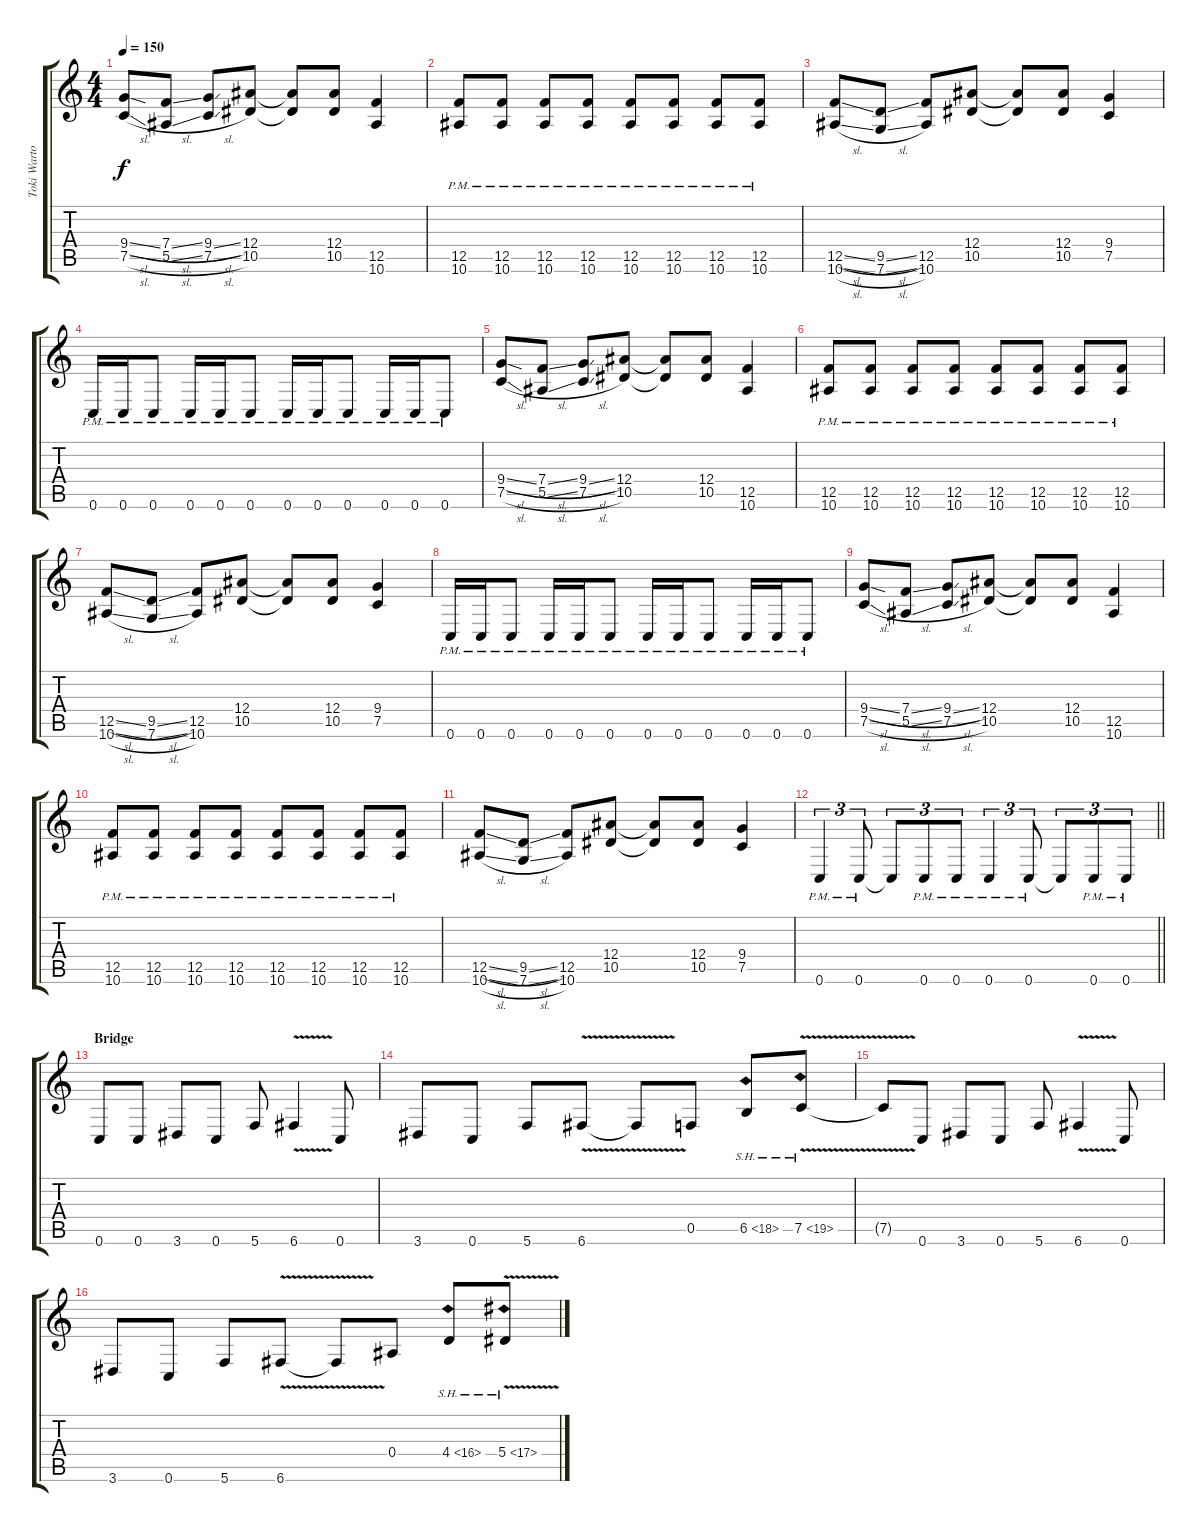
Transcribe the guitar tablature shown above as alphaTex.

\track ("Toki Wartooth (Lead Guitar 2)" "Toki Warto") {instrument distortionguitar}
\staff {score tabs}
\tuning (C4 G3 Eb3 Bb2 F2 C2) {hide}
\ts (4 4)
\tempo 150
\clef g2
\ks c
(9.4{sl} 7.5{sl}).8{dy f} (7.4{sl} 5.5{sl}).8 (9.4{sl} 7.5{sl}).8 (12.4 10.5).8 (12.4{t} 10.5{t}).8 (12.4 10.5).8 (12.5 10.6).4 |
(12.5{pm} 10.6{pm}).8 (12.5{pm} 10.6{pm}).8 (12.5{pm} 10.6{pm}).8 (12.5{pm} 10.6{pm}).8 (12.5{pm} 10.6{pm}).8 (12.5{pm} 10.6{pm}).8 (12.5{pm} 10.6{pm}).8 (12.5{pm} 10.6{pm}).8 |
(12.5{sl} 10.6{sl}).8 (9.5{sl} 7.6{sl}).8 (12.5 10.6).8 (12.4 10.5).8 (12.4{t} 10.5{t}).8 (12.4 10.5).8 (9.4 7.5).4 |
0.6{pm}.16 0.6{pm}.16 0.6{pm}.8 0.6{pm}.16 0.6{pm}.16 0.6{pm}.8 0.6{pm}.16 0.6{pm}.16 0.6{pm}.8 0.6{pm}.16 0.6{pm}.16 0.6{pm}.8 |
(9.4{sl} 7.5{sl}).8 (7.4{sl} 5.5{sl}).8 (9.4{sl} 7.5{sl}).8 (12.4 10.5).8 (12.4{t} 10.5{t}).8 (12.4 10.5).8 (12.5 10.6).4 |
(12.5{pm} 10.6{pm}).8 (12.5{pm} 10.6{pm}).8 (12.5{pm} 10.6{pm}).8 (12.5{pm} 10.6{pm}).8 (12.5{pm} 10.6{pm}).8 (12.5{pm} 10.6{pm}).8 (12.5{pm} 10.6{pm}).8 (12.5{pm} 10.6{pm}).8 |
(12.5{sl} 10.6{sl}).8 (9.5{sl} 7.6{sl}).8 (12.5 10.6).8 (12.4 10.5).8 (12.4{t} 10.5{t}).8 (12.4 10.5).8 (9.4 7.5).4 |
0.6{pm}.16 0.6{pm}.16 0.6{pm}.8 0.6{pm}.16 0.6{pm}.16 0.6{pm}.8 0.6{pm}.16 0.6{pm}.16 0.6{pm}.8 0.6{pm}.16 0.6{pm}.16 0.6{pm}.8 |
(9.4{sl} 7.5{sl}).8 (7.4{sl} 5.5{sl}).8 (9.4{sl} 7.5{sl}).8 (12.4 10.5).8 (12.4{t} 10.5{t}).8 (12.4 10.5).8 (12.5 10.6).4 |
(12.5{pm} 10.6{pm}).8 (12.5{pm} 10.6{pm}).8 (12.5{pm} 10.6{pm}).8 (12.5{pm} 10.6{pm}).8 (12.5{pm} 10.6{pm}).8 (12.5{pm} 10.6{pm}).8 (12.5{pm} 10.6{pm}).8 (12.5{pm} 10.6{pm}).8 |
(12.5{sl} 10.6{sl}).8 (9.5{sl} 7.6{sl}).8 (12.5 10.6).8 (12.4 10.5).8 (12.4{t} 10.5{t}).8 (12.4 10.5).8 (9.4 7.5).4 |
\barLineRight lightlight
0.6{pm}.4{tu (3 2)} 0.6{pm}.8{tu (3 2)} 0.6{t}.8{tu (3 2)} 0.6{pm}.8{tu (3 2)} 0.6{pm}.8{tu (3 2)} 0.6{pm}.4{tu (3 2)} 0.6{pm}.8{tu (3 2)} 0.6{t}.8{tu (3 2)} 0.6{pm}.8{tu (3 2)} 0.6{pm}.8{tu (3 2)} |
\section ("" "Bridge")
0.6.8 0.6.8 3.6.8 0.6.8 5.6.8 6.6{v}.4 0.6.8 |
3.6.8 0.6.8 5.6.8 6.6{v}.8 6.6{t}.8 0.5.8 6.5{sh 12}.8 7.5{sh 12 v}.8 |
7.5{t}.8 0.6.8 3.6.8 0.6.8 5.6.8 6.6{v}.4 0.6.8 |
3.6.8 0.6.8 5.6.8 6.6{v}.8 6.6{t}.8 0.4.8 4.4{sh 12}.8 5.4{sh 12 v}.8
